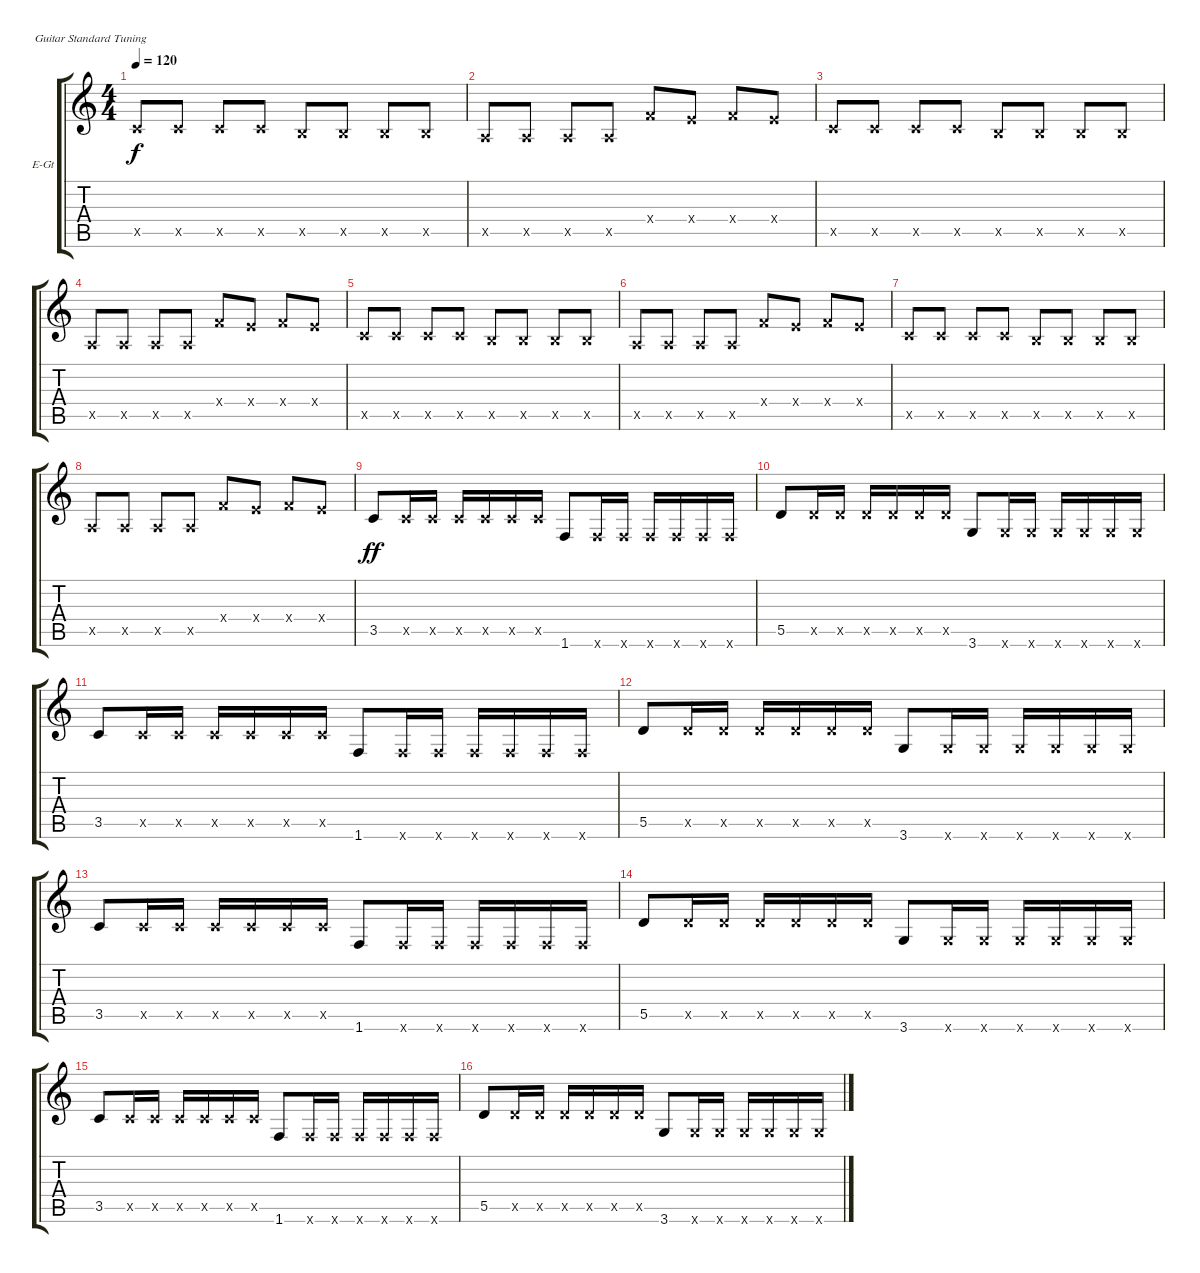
\defaultSystemsLayout 4
\bracketExtendMode groupsimilarinstruments
\firstSystemTrackNameOrientation horizontal
\otherSystemsTrackNameOrientation horizontal
\track ("Noize MC" "E-Gt") {instrument distortionguitar}
\staff {score tabs}
\tuning (E4 B3 G3 D3 A2 E2)
\ts (4 4)
\tempo 120
\clef g2
\scale
0.485477
\ks c
3.5{x}.8{dy f instrument distortionguitar} 3.5{x}.8 3.5{x}.8 3.5{x}.8 2.5{x}.8 2.5{x}.8 2.5{x}.8 2.5{x}.8 |
\scale
0.257261 0.5{x}.8 0.5{x}.8 0.5{x}.8 0.5{x}.8 3.4{x}.8 2.4{x}.8 3.4{x}.8 2.4{x}.8 |
\scale
0.257261 3.5{x}.8 3.5{x}.8 3.5{x}.8 3.5{x}.8 2.5{x}.8 2.5{x}.8 2.5{x}.8 2.5{x}.8 |
\scale
0.333333 0.5{x}.8 0.5{x}.8 0.5{x}.8 0.5{x}.8 3.4{x}.8 2.4{x}.8 3.4{x}.8 2.4{x}.8 |
\scale
0.333333 3.5{x}.8 3.5{x}.8 3.5{x}.8 3.5{x}.8 2.5{x}.8 2.5{x}.8 2.5{x}.8 2.5{x}.8 |
\scale
0.333333 0.5{x}.8 0.5{x}.8 0.5{x}.8 0.5{x}.8 3.4{x}.8 2.4{x}.8 3.4{x}.8 2.4{x}.8 |
\scale
0.333333 3.5{x}.8 3.5{x}.8 3.5{x}.8 3.5{x}.8 2.5{x}.8 2.5{x}.8 2.5{x}.8 2.5{x}.8 |
\scale
0.333333 0.5{x}.8 0.5{x}.8 0.5{x}.8 0.5{x}.8 3.4{x}.8 2.4{x}.8 3.4{x}.8 2.4{x}.8 |
\scale
0.333333 3.5.8{dy ff} 3.5{x}.16 3.5{x}.16 3.5{x}.16 3.5{x}.16 3.5{x}.16 3.5{x}.16 1.6.8 1.6{x}.16 1.6{x}.16 1.6{x}.16 1.6{x}.16 1.6{x}.16 1.6{x}.16 |
5.5.8 5.5{x}.16 5.5{x}.16 5.5{x}.16 5.5{x}.16 5.5{x}.16 5.5{x}.16 3.6.8 3.6{x}.16 3.6{x}.16 3.6{x}.16 3.6{x}.16 3.6{x}.16 3.6{x}.16 |
3.5.8 3.5{x}.16 3.5{x}.16 3.5{x}.16 3.5{x}.16 3.5{x}.16 3.5{x}.16 1.6.8 1.6{x}.16 1.6{x}.16 1.6{x}.16 1.6{x}.16 1.6{x}.16 1.6{x}.16 |
5.5.8 5.5{x}.16 5.5{x}.16 5.5{x}.16 5.5{x}.16 5.5{x}.16 5.5{x}.16 3.6.8 3.6{x}.16 3.6{x}.16 3.6{x}.16 3.6{x}.16 3.6{x}.16 3.6{x}.16 |
3.5.8 3.5{x}.16 3.5{x}.16 3.5{x}.16 3.5{x}.16 3.5{x}.16 3.5{x}.16 1.6.8 1.6{x}.16 1.6{x}.16 1.6{x}.16 1.6{x}.16 1.6{x}.16 1.6{x}.16 |
5.5.8 5.5{x}.16 5.5{x}.16 5.5{x}.16 5.5{x}.16 5.5{x}.16 5.5{x}.16 3.6.8 3.6{x}.16 3.6{x}.16 3.6{x}.16 3.6{x}.16 3.6{x}.16 3.6{x}.16 |
3.5.8 3.5{x}.16 3.5{x}.16 3.5{x}.16 3.5{x}.16 3.5{x}.16 3.5{x}.16 1.6.8 1.6{x}.16 1.6{x}.16 1.6{x}.16 1.6{x}.16 1.6{x}.16 1.6{x}.16 |
5.5.8 5.5{x}.16 5.5{x}.16 5.5{x}.16 5.5{x}.16 5.5{x}.16 5.5{x}.16 3.6.8 3.6{x}.16 3.6{x}.16 3.6{x}.16 3.6{x}.16 3.6{x}.16 3.6{x}.16
